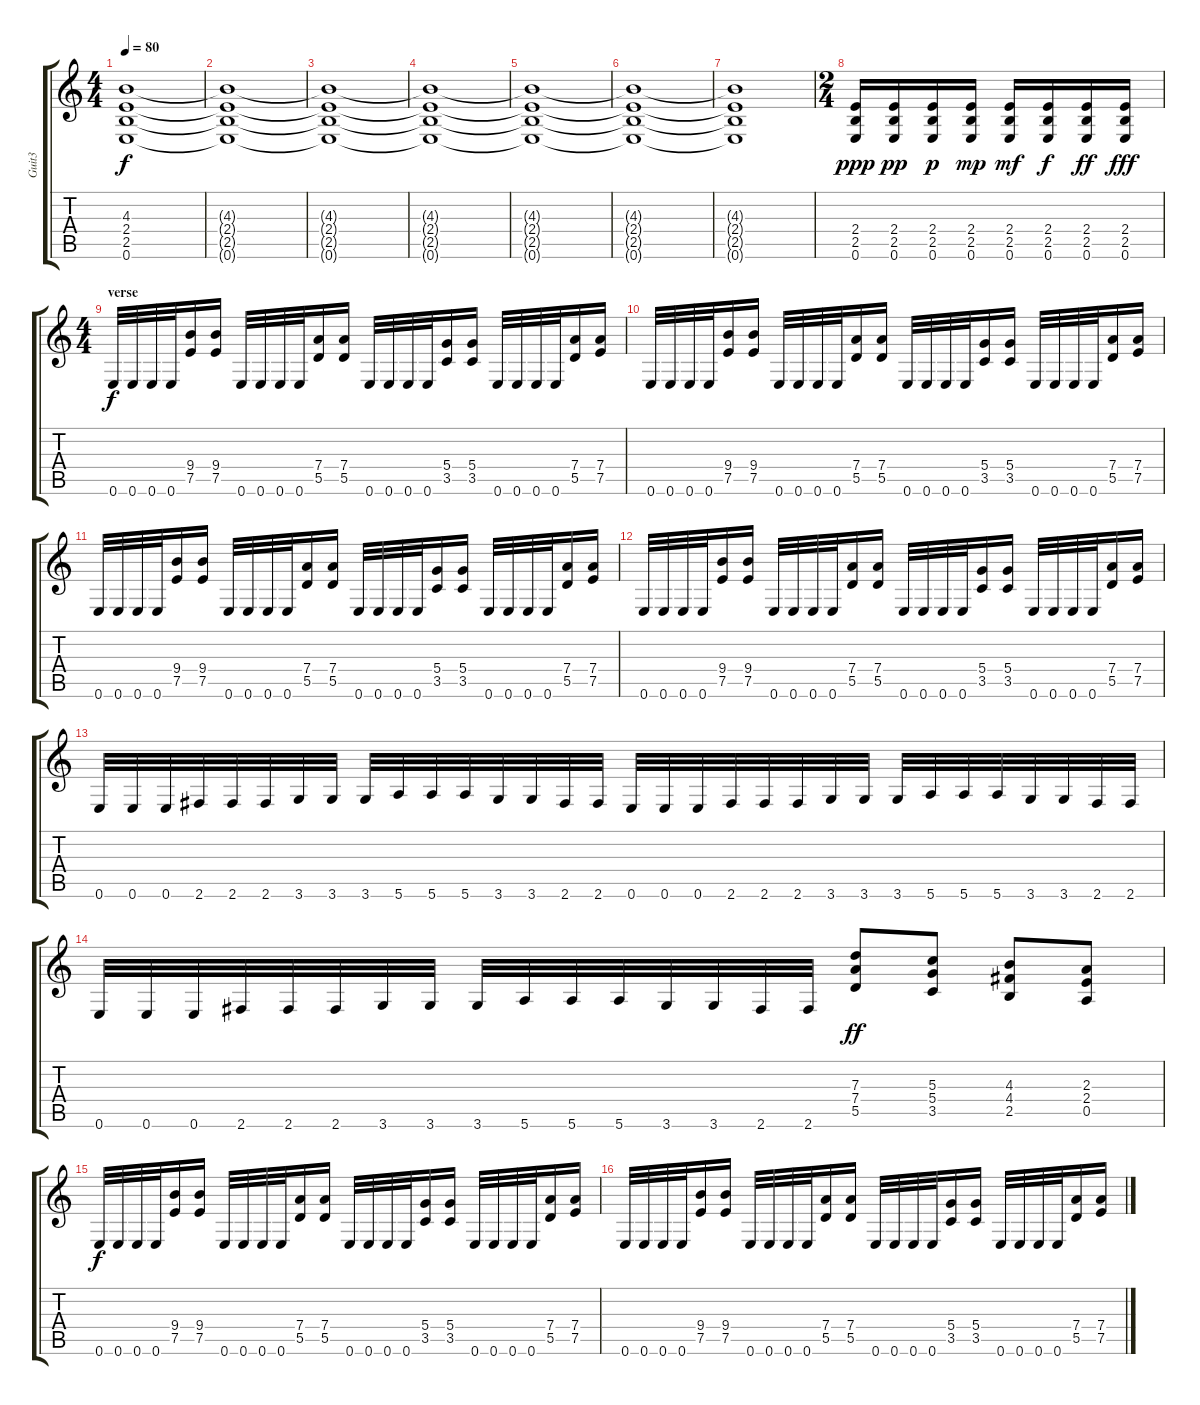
\track ("Guit3" "Guit3") {instrument overdrivenguitar}
\staff {score tabs}
\tuning (E4 B3 G3 D3 A2 E2) {hide}
\ts (4 4)
\tempo 80
\clef g2
\ks c
(4.3{t} 2.4{t} 2.5{t} 0.6{t}).1{dy f} |
(4.3{t} 2.4{t} 2.5{t} 0.6{t}).1 |
(4.3{t} 2.4{t} 2.5{t} 0.6{t}).1 |
(4.3{t} 2.4{t} 2.5{t} 0.6{t}).1 |
(4.3{t} 2.4{t} 2.5{t} 0.6{t}).1 |
(4.3{t} 2.4{t} 2.5{t} 0.6{t}).1 |
(4.3{t} 2.4{t} 2.5{t} 0.6{t}).1 |
\ts (2 4)
(2.4 2.5 0.6).16{dy ppp volume 11} (2.4 2.5 0.6).16{dy pp} (2.4 2.5 0.6).16{dy p} (2.4 2.5 0.6).16{dy mp} (2.4 2.5 0.6).16{dy mf} (2.4 2.5 0.6).16{dy f} (2.4 2.5 0.6).16{dy ff} (2.4 2.5 0.6).16{dy fff} |
\ts (4 4)
\section ("" "verse")
0.6.32{dy f} 0.6.32 0.6.32 0.6.32 (9.4 7.5).16 (9.4 7.5).16 0.6.32 0.6.32 0.6.32 0.6.32 (7.4 5.5).16 (7.4 5.5).16 0.6.32 0.6.32 0.6.32 0.6.32 (5.4 3.5).16 (5.4 3.5).16 0.6.32 0.6.32 0.6.32 0.6.32 (7.4 5.5).16 (7.4 7.5).16 |
0.6.32 0.6.32 0.6.32 0.6.32 (9.4 7.5).16 (9.4 7.5).16 0.6.32 0.6.32 0.6.32 0.6.32 (7.4 5.5).16 (7.4 5.5).16 0.6.32 0.6.32 0.6.32 0.6.32 (5.4 3.5).16 (5.4 3.5).16 0.6.32 0.6.32 0.6.32 0.6.32 (7.4 5.5).16 (7.4 7.5).16 |
0.6.32 0.6.32 0.6.32 0.6.32 (9.4 7.5).16 (9.4 7.5).16 0.6.32 0.6.32 0.6.32 0.6.32 (7.4 5.5).16 (7.4 5.5).16 0.6.32 0.6.32 0.6.32 0.6.32 (5.4 3.5).16 (5.4 3.5).16 0.6.32 0.6.32 0.6.32 0.6.32 (7.4 5.5).16 (7.4 7.5).16 |
0.6.32 0.6.32 0.6.32 0.6.32 (9.4 7.5).16 (9.4 7.5).16 0.6.32 0.6.32 0.6.32 0.6.32 (7.4 5.5).16 (7.4 5.5).16 0.6.32 0.6.32 0.6.32 0.6.32 (5.4 3.5).16 (5.4 3.5).16 0.6.32 0.6.32 0.6.32 0.6.32 (7.4 5.5).16 (7.4 7.5).16 |
0.6.32 0.6.32 0.6.32 2.6.32 2.6.32 2.6.32 3.6.32 3.6.32 3.6.32 5.6.32 5.6.32 5.6.32 3.6.32 3.6.32 2.6.32 2.6.32 0.6.32 0.6.32 0.6.32 2.6.32 2.6.32 2.6.32 3.6.32 3.6.32 3.6.32 5.6.32 5.6.32 5.6.32 3.6.32 3.6.32 2.6.32 2.6.32 |
0.6.32 0.6.32 0.6.32 2.6.32 2.6.32 2.6.32 3.6.32 3.6.32 3.6.32 5.6.32 5.6.32 5.6.32 3.6.32 3.6.32 2.6.32 2.6.32 (7.3 7.4 5.5).8{dy ff} (5.3 5.4 3.5).8 (4.3 4.4 2.5).8 (2.3 2.4 0.5).8 |
0.6.32{dy f} 0.6.32 0.6.32 0.6.32 (9.4 7.5).16 (9.4 7.5).16 0.6.32 0.6.32 0.6.32 0.6.32 (7.4 5.5).16 (7.4 5.5).16 0.6.32 0.6.32 0.6.32 0.6.32 (5.4 3.5).16 (5.4 3.5).16 0.6.32 0.6.32 0.6.32 0.6.32 (7.4 5.5).16 (7.4 7.5).16 |
0.6.32 0.6.32 0.6.32 0.6.32 (9.4 7.5).16 (9.4 7.5).16 0.6.32 0.6.32 0.6.32 0.6.32 (7.4 5.5).16 (7.4 5.5).16 0.6.32 0.6.32 0.6.32 0.6.32 (5.4 3.5).16 (5.4 3.5).16 0.6.32 0.6.32 0.6.32 0.6.32 (7.4 5.5).16 (7.4 7.5).16
